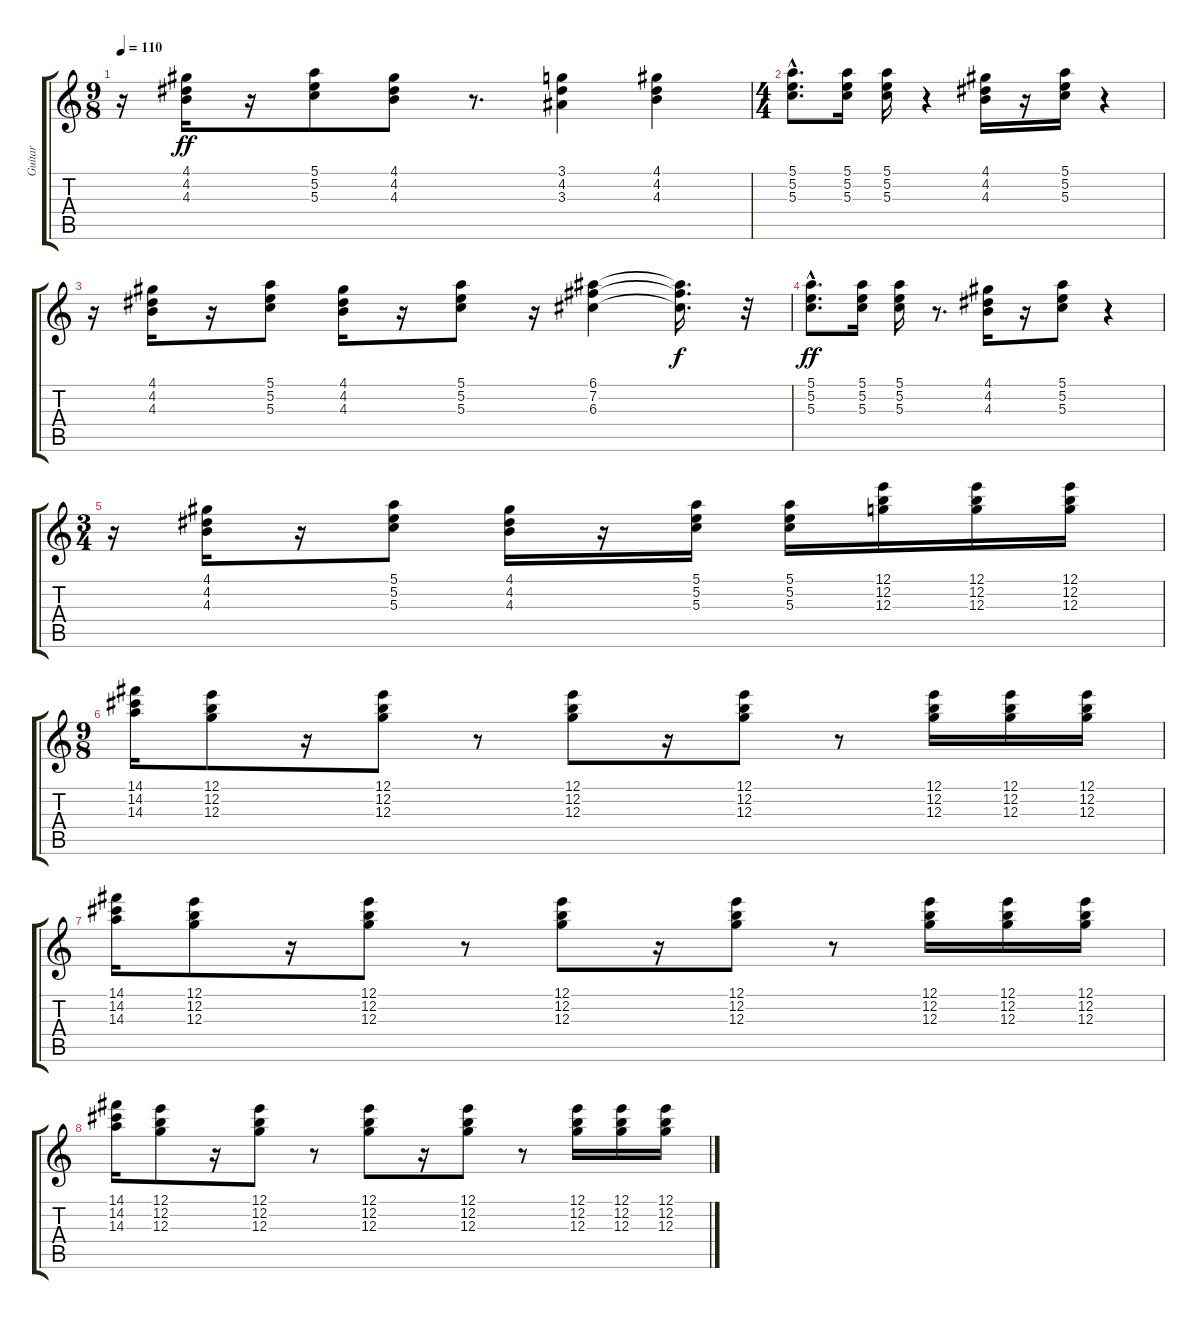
\track ("Guitar" "Guitar") {instrument electricguitarclean}
\staff {score tabs}
\tuning (E4 B3 G3 D3 A2 E2) {hide}
\ts (9 8)
\tempo 110
\clef g2
\ks c
r.16{dy ff} (4.1 4.2 4.3).16 r.16 (5.1 5.2 5.3).8 (4.1 4.2 4.3).8 r.8{d} (3.1 4.2 3.3).4 (4.1 4.2 4.3).4 |
\ts (4 4)
(5.1{hac} 5.2{hac} 5.3{hac}).8{d} (5.1 5.2 5.3).16 (5.1 5.2 5.3).16 r.4 (4.1 4.2 4.3).16 r.16 (5.1 5.2 5.3).16 r.4 |
r.16 (4.1 4.2 4.3).16 r.16 (5.1 5.2 5.3).8 (4.1 4.2 4.3).16 r.16 (5.1 5.2 5.3).8 r.16 (6.1 7.2 6.3).4 (6.1{t} 7.2{t} 6.3{t}).16{d dy f} r.32 |
(5.1{hac} 5.2{hac} 5.3{hac}).8{d dy ff} (5.1 5.2 5.3).16 (5.1 5.2 5.3).16 r.8{d} (4.1 4.2 4.3).16 r.16 (5.1 5.2 5.3).8 r.4 |
\ts (3 4)
r.16 (4.1 4.2 4.3).16 r.16 (5.1 5.2 5.3).8 (4.1 4.2 4.3).16 r.16 (5.1 5.2 5.3).16 (5.1 5.2 5.3).16 (12.1 12.2 12.3).16 (12.1 12.2 12.3).16 (12.1 12.2 12.3).16 |
\ts (9 8)
(14.1 14.2 14.3).16 (12.1 12.2 12.3).8 r.16 (12.1 12.2 12.3).8 r.8 (12.1 12.2 12.3).8 r.16 (12.1 12.2 12.3).8 r.8 (12.1 12.2 12.3).16 (12.1 12.2 12.3).16 (12.1 12.2 12.3).16 |
(14.1 14.2 14.3).16 (12.1 12.2 12.3).8 r.16 (12.1 12.2 12.3).8 r.8 (12.1 12.2 12.3).8 r.16 (12.1 12.2 12.3).8 r.8 (12.1 12.2 12.3).16 (12.1 12.2 12.3).16 (12.1 12.2 12.3).16 |
(14.1 14.2 14.3).16 (12.1 12.2 12.3).8 r.16 (12.1 12.2 12.3).8 r.8 (12.1 12.2 12.3).8 r.16 (12.1 12.2 12.3).8 r.8 (12.1 12.2 12.3).16 (12.1 12.2 12.3).16 (12.1 12.2 12.3).16
